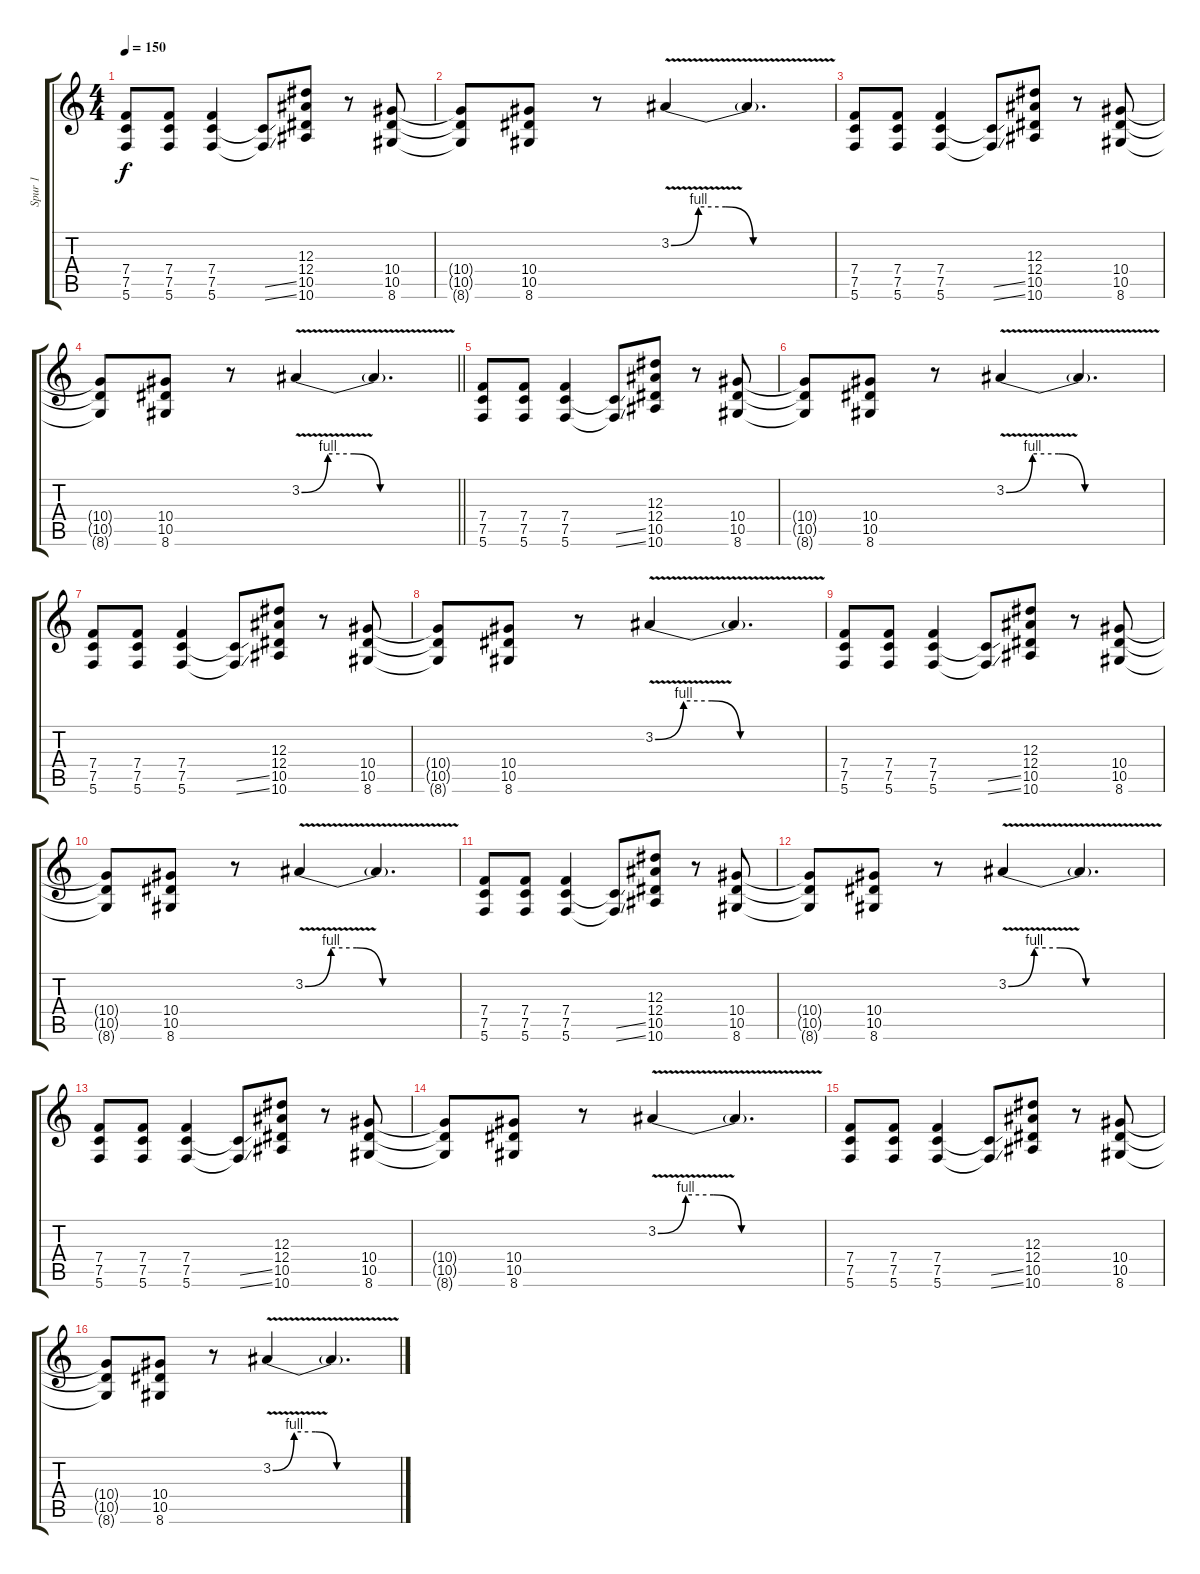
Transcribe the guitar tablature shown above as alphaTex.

\track ("Spur 1" "Spur 1") {instrument distortionguitar}
\staff {score tabs}
\tuning (C4 G3 Eb3 Bb2 F2 C2) {hide}
\ts (4 4)
\tempo 150
\clef g2
\ks c
(7.4 7.5 5.6).8{dy f} (7.4 7.5 5.6).8 (7.4 7.5 5.6).4 (7.5{ss t} 5.6{ss t}).8 (12.3 12.4 10.5 10.6).8 r.8 (10.4 10.5 8.6).8 |
(10.4{t} 10.5{t} 8.6{t}).8 (10.4 10.5 8.6).8 r.8 3.2{be (custom 0 0 10 4 20 4 30 0 60 0) v}.4 3.2{t}.4{d} |
(7.4 7.5 5.6).8 (7.4 7.5 5.6).8 (7.4 7.5 5.6).4 (7.5{ss t} 5.6{ss t}).8 (12.3 12.4 10.5 10.6).8 r.8 (10.4 10.5 8.6).8 |
\barLineRight lightlight
(10.4{t} 10.5{t} 8.6{t}).8 (10.4 10.5 8.6).8 r.8 3.2{be (custom 0 0 10 4 20 4 30 0 60 0) v}.4 3.2{t}.4{d} |
(7.4 7.5 5.6).8 (7.4 7.5 5.6).8 (7.4 7.5 5.6).4 (7.5{ss t} 5.6{ss t}).8 (12.3 12.4 10.5 10.6).8 r.8 (10.4 10.5 8.6).8 |
(10.4{t} 10.5{t} 8.6{t}).8 (10.4 10.5 8.6).8 r.8 3.2{be (custom 0 0 10 4 20 4 30 0 60 0) v}.4 3.2{t}.4{d} |
(7.4 7.5 5.6).8 (7.4 7.5 5.6).8 (7.4 7.5 5.6).4 (7.5{ss t} 5.6{ss t}).8 (12.3 12.4 10.5 10.6).8 r.8 (10.4 10.5 8.6).8 |
(10.4{t} 10.5{t} 8.6{t}).8 (10.4 10.5 8.6).8 r.8 3.2{be (custom 0 0 10 4 20 4 30 0 60 0) v}.4 3.2{t}.4{d} |
(7.4 7.5 5.6).8 (7.4 7.5 5.6).8 (7.4 7.5 5.6).4 (7.5{ss t} 5.6{ss t}).8 (12.3 12.4 10.5 10.6).8 r.8 (10.4 10.5 8.6).8 |
(10.4{t} 10.5{t} 8.6{t}).8 (10.4 10.5 8.6).8 r.8 3.2{be (custom 0 0 10 4 20 4 30 0 60 0) v}.4 3.2{t}.4{d} |
(7.4 7.5 5.6).8 (7.4 7.5 5.6).8 (7.4 7.5 5.6).4 (7.5{ss t} 5.6{ss t}).8 (12.3 12.4 10.5 10.6).8 r.8 (10.4 10.5 8.6).8 |
(10.4{t} 10.5{t} 8.6{t}).8 (10.4 10.5 8.6).8 r.8 3.2{be (custom 0 0 10 4 20 4 30 0 60 0) v}.4 3.2{t}.4{d} |
(7.4 7.5 5.6).8 (7.4 7.5 5.6).8 (7.4 7.5 5.6).4 (7.5{ss t} 5.6{ss t}).8 (12.3 12.4 10.5 10.6).8 r.8 (10.4 10.5 8.6).8 |
(10.4{t} 10.5{t} 8.6{t}).8 (10.4 10.5 8.6).8 r.8 3.2{be (custom 0 0 10 4 20 4 30 0 60 0) v}.4 3.2{t}.4{d} |
(7.4 7.5 5.6).8 (7.4 7.5 5.6).8 (7.4 7.5 5.6).4 (7.5{ss t} 5.6{ss t}).8 (12.3 12.4 10.5 10.6).8 r.8 (10.4 10.5 8.6).8 |
(10.4{t} 10.5{t} 8.6{t}).8 (10.4 10.5 8.6).8 r.8 3.2{be (custom 0 0 10 4 20 4 30 0 60 0) v}.4 3.2{t}.4{d}
